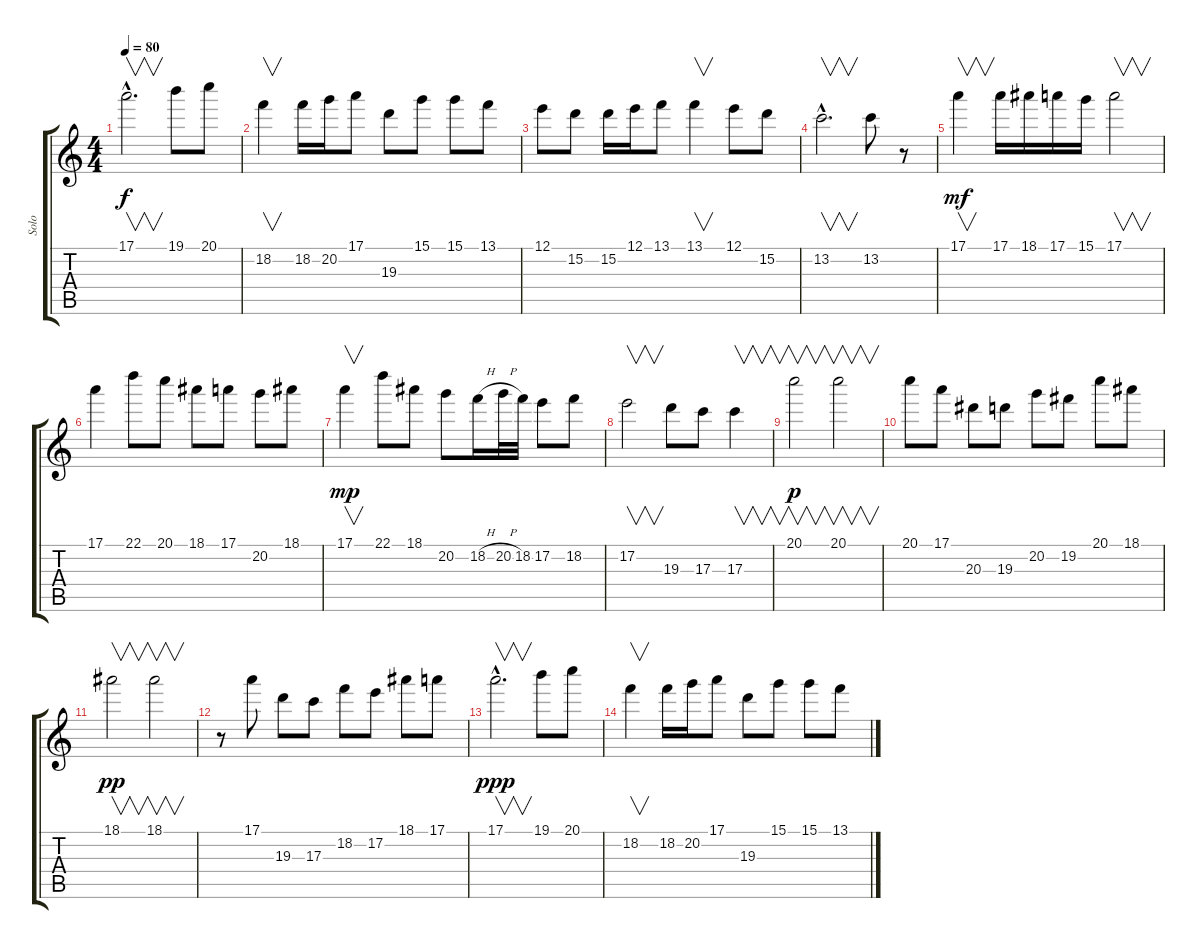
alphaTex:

\track ("Solo" "Solo") {instrument distortionguitar}
\staff {score tabs}
\tuning (E4 B3 G3 D3 A2 E2) {hide}
\ts (4 4)
\tempo 80
\clef g2
\ks c
17.1{hac}.2{v d dy f} 19.1.8 20.1.8 |
18.2.4{v} 18.2.16 20.2.16 17.1.8 19.3.8 15.1.8 15.1.8 13.1.8 |
12.1.8 15.2.8 15.2.16 12.1.16 13.1.8 13.1.4{v} 12.1.8 15.2.8 |
13.2{hac}.2{v d} 13.2.8 r.8 |
17.1.4{v dy mf} 17.1.16 18.1.16 17.1.16 15.1.16 17.1.2{v} |
17.1.4 22.1.8 20.1.8 18.1.8 17.1.8 20.2.8 18.1.8 |
17.1.4{v dy mp} 22.1.8 18.1.8 20.2.8 18.2{h}.16 20.2{h}.32 18.2.32 17.2.8 18.2.8 |
17.2.2{v} 19.3.8 17.3.8 17.3.4{v} |
20.1.2{v dy p} 20.1.2{v} |
20.1.8 17.1.8 20.3.8 19.3.8 20.2.8 19.2.8 20.1.8 18.1.8 |
18.1.2{v dy pp} 18.1.2{v} |
r.8 17.1.8 19.3.8 17.3.8 18.2.8 17.2.8 18.1.8 17.1.8 |
17.1{hac}.2{v d dy ppp} 19.1.8 20.1.8 |
18.2.4{v} 18.2.16 20.2.16 17.1.8 19.3.8 15.1.8 15.1.8 13.1.8
